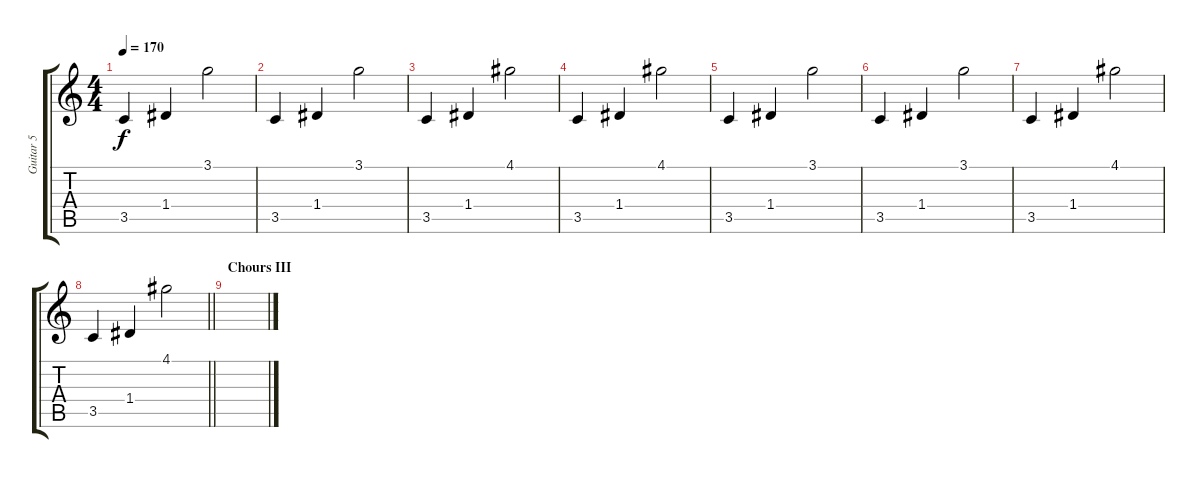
\track ("Guitar 5" "Guitar 5") {instrument acousticguitarnylon}
\staff {score tabs}
\tuning (E4 B3 G3 D3 A2 E2) {hide}
\ts (4 4)
\tempo 170
\clef g2
\ks c
3.5.4{dy f} 1.4.4 3.1.2 |
3.5.4 1.4.4 3.1.2 |
3.5.4 1.4.4 4.1.2 |
3.5.4 1.4.4 4.1.2 |
3.5.4 1.4.4 3.1.2 |
3.5.4 1.4.4 3.1.2 |
3.5.4 1.4.4 4.1.2 |
\barLineRight lightlight
3.5.4 1.4.4 4.1.2 |
\section ("" "Chours III")
